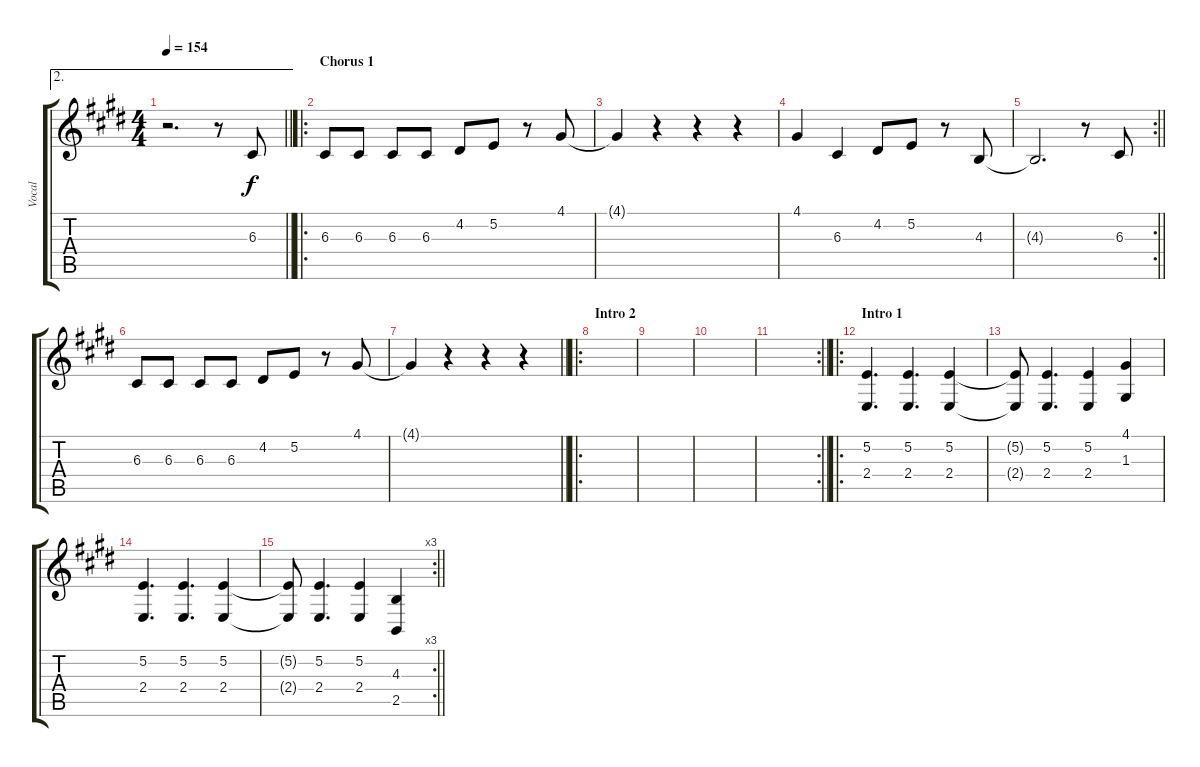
\track ("Vocal" "Vocal") {instrument pad3polysynth}
\staff {score tabs}
\tuning (E4 B3 G3 D3 A2 E2) {hide}
\ae 2
\ts (4 4)
\tempo 154
\clef g2
\barLineRight lightlight
\ks e
r.2{d dy f} r.8 6.3.8 |
\ro
\section ("" "Chorus 1")
6.3.8 6.3.8 6.3.8 6.3.8 4.2.8 5.2.8 r.8 4.1.8 |
4.1{t}.4 r.4 r.4 r.4 |
4.1.4 6.3.4 4.2.8 5.2.8 r.8 4.3.8 |
\rc 2
\barLineRight lightlight
4.3{t}.2{d} r.8 6.3.8 |
6.3.8 6.3.8 6.3.8 6.3.8 4.2.8 5.2.8 r.8 4.1.8 |
\barLineRight lightlight
4.1{t}.4 r.4 r.4 r.4 |
\ro
\section ("" "Intro 2")
|
|
|
\rc 2
\barLineRight lightlight
|
\ro
\section ("" "Intro 1")
(5.2 2.4).4{d} (5.2 2.4).4{d} (5.2 2.4).4 |
(5.2{t} 2.4{t}).8 (5.2 2.4).4{d} (5.2 2.4).4 (4.1 1.3).4 |
(5.2 2.4).4{d} (5.2 2.4).4{d} (5.2 2.4).4 |
\rc 3
\barLineRight lightlight
(5.2{t} 2.4{t}).8 (5.2 2.4).4{d} (5.2 2.4).4 (4.3 2.5).4
